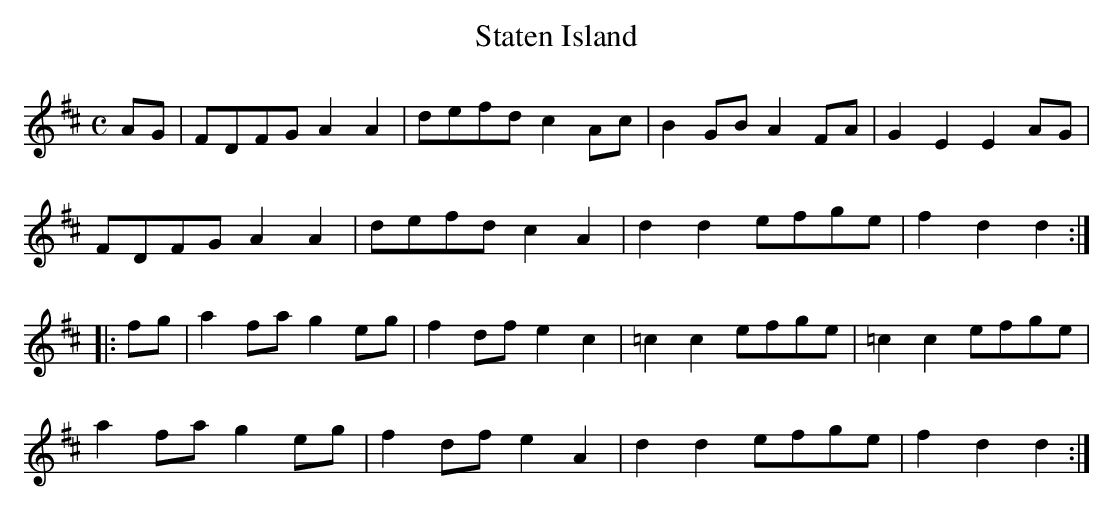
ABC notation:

X:1
T:Staten Island
M:C
L:1/8
K:D
AG|FDFG A2A2|defd c2 Ac|B2 GB A2 FA|G2E2E2 AG|
FDFG A2A2|defd c2A2|d2d2 efge|f2d2d2:|
|:fg|a2 fa g2 eg|f2 df e2c2|=c2c2 efge|=c2c2 efge|
a2 fa g2 eg|f2 df e2A2|d2 d2 efge|f2d2d2:|
